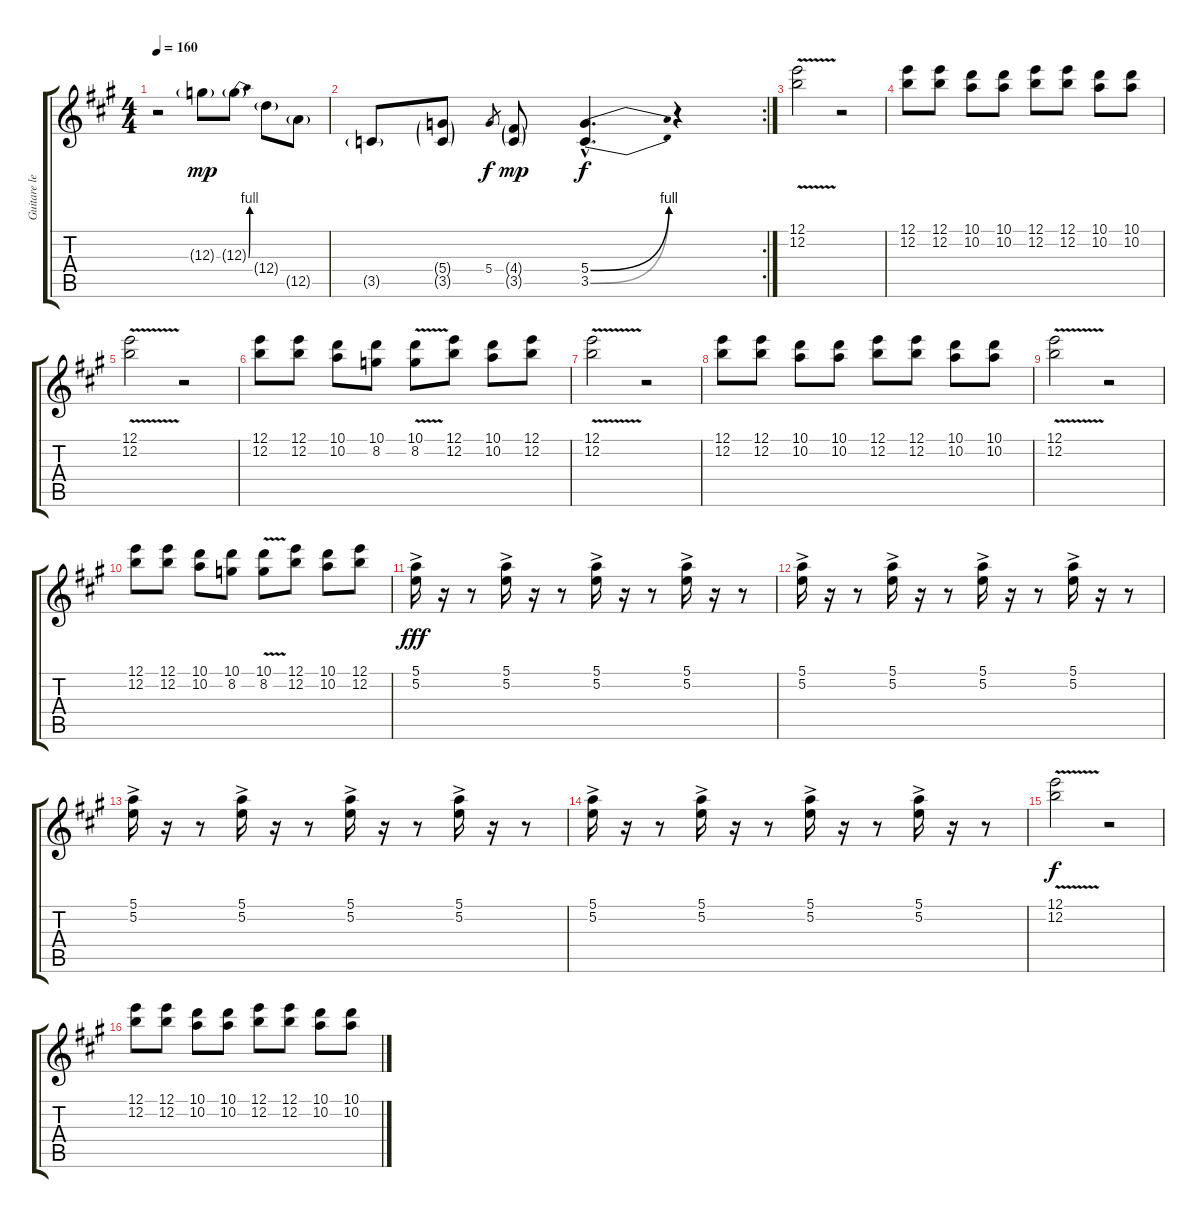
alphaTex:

\track ("Guitare lead" "Guitare le") {instrument distortionguitar}
\staff {score tabs}
\tuning (E4 B3 G3 D3 A2 E2) {hide}
\ts (4 4)
\tempo 160
\clef g2
\ks a
r.2{dy mp} 12.3{g}.8 12.3{be (bend 0 0 60 4) g}.8 12.4{g}.8 12.5{g}.8 |
\rc 2
3.5{g}.8 (5.4{g} 3.5{g}).8 5.4.8{gr dy f} (4.4{g} 3.5{g}).8{dy mp} (5.4{be (bend 0 0 60 4) hac} 3.5{be (bend 0 0 60 4) hac}).4{d dy f} r.4 |
(12.1 12.2{v}).2{volume 7} r.2 |
(12.1 12.2).8 (12.1 12.2).8 (10.1 10.2).8 (10.1 10.2).8 (12.1 12.2).8 (12.1 12.2).8 (10.1 10.2).8 (10.1 10.2).8 |
(12.1 12.2{v}).2 r.2 |
(12.1 12.2).8 (12.1 12.2).8 (10.1 10.2).8 (10.1 8.2).8 (10.1{v} 8.2).8 (12.1 12.2).8 (10.1 10.2).8 (12.1 12.2).8 |
(12.1 12.2{v}).2 r.2 |
(12.1 12.2).8 (12.1 12.2).8 (10.1 10.2).8 (10.1 10.2).8 (12.1 12.2).8 (12.1 12.2).8 (10.1 10.2).8 (10.1 10.2).8 |
(12.1 12.2{v}).2 r.2 |
(12.1 12.2).8 (12.1 12.2).8 (10.1 10.2).8 (10.1 8.2).8 (10.1{v} 8.2).8 (12.1 12.2).8 (10.1 10.2).8 (12.1 12.2).8 |
(5.1{ac} 5.2{ac}).16{dy fff} r.16 r.8 (5.1{ac} 5.2{ac}).16 r.16 r.8 (5.1{ac} 5.2{ac}).16 r.16 r.8 (5.1{ac} 5.2{ac}).16 r.16 r.8 |
(5.1{ac} 5.2{ac}).16 r.16 r.8 (5.1{ac} 5.2{ac}).16 r.16 r.8 (5.1{ac} 5.2{ac}).16 r.16 r.8 (5.1{ac} 5.2{ac}).16 r.16 r.8 |
(5.1{ac} 5.2{ac}).16 r.16 r.8 (5.1{ac} 5.2{ac}).16 r.16 r.8 (5.1{ac} 5.2{ac}).16 r.16 r.8 (5.1{ac} 5.2{ac}).16 r.16 r.8 |
(5.1{ac} 5.2{ac}).16 r.16 r.8 (5.1{ac} 5.2{ac}).16 r.16 r.8 (5.1{ac} 5.2{ac}).16 r.16 r.8 (5.1{ac} 5.2{ac}).16 r.16 r.8 |
(12.1 12.2{v}).2{dy f volume 7} r.2 |
(12.1 12.2).8 (12.1 12.2).8 (10.1 10.2).8 (10.1 10.2).8 (12.1 12.2).8 (12.1 12.2).8 (10.1 10.2).8 (10.1 10.2).8
